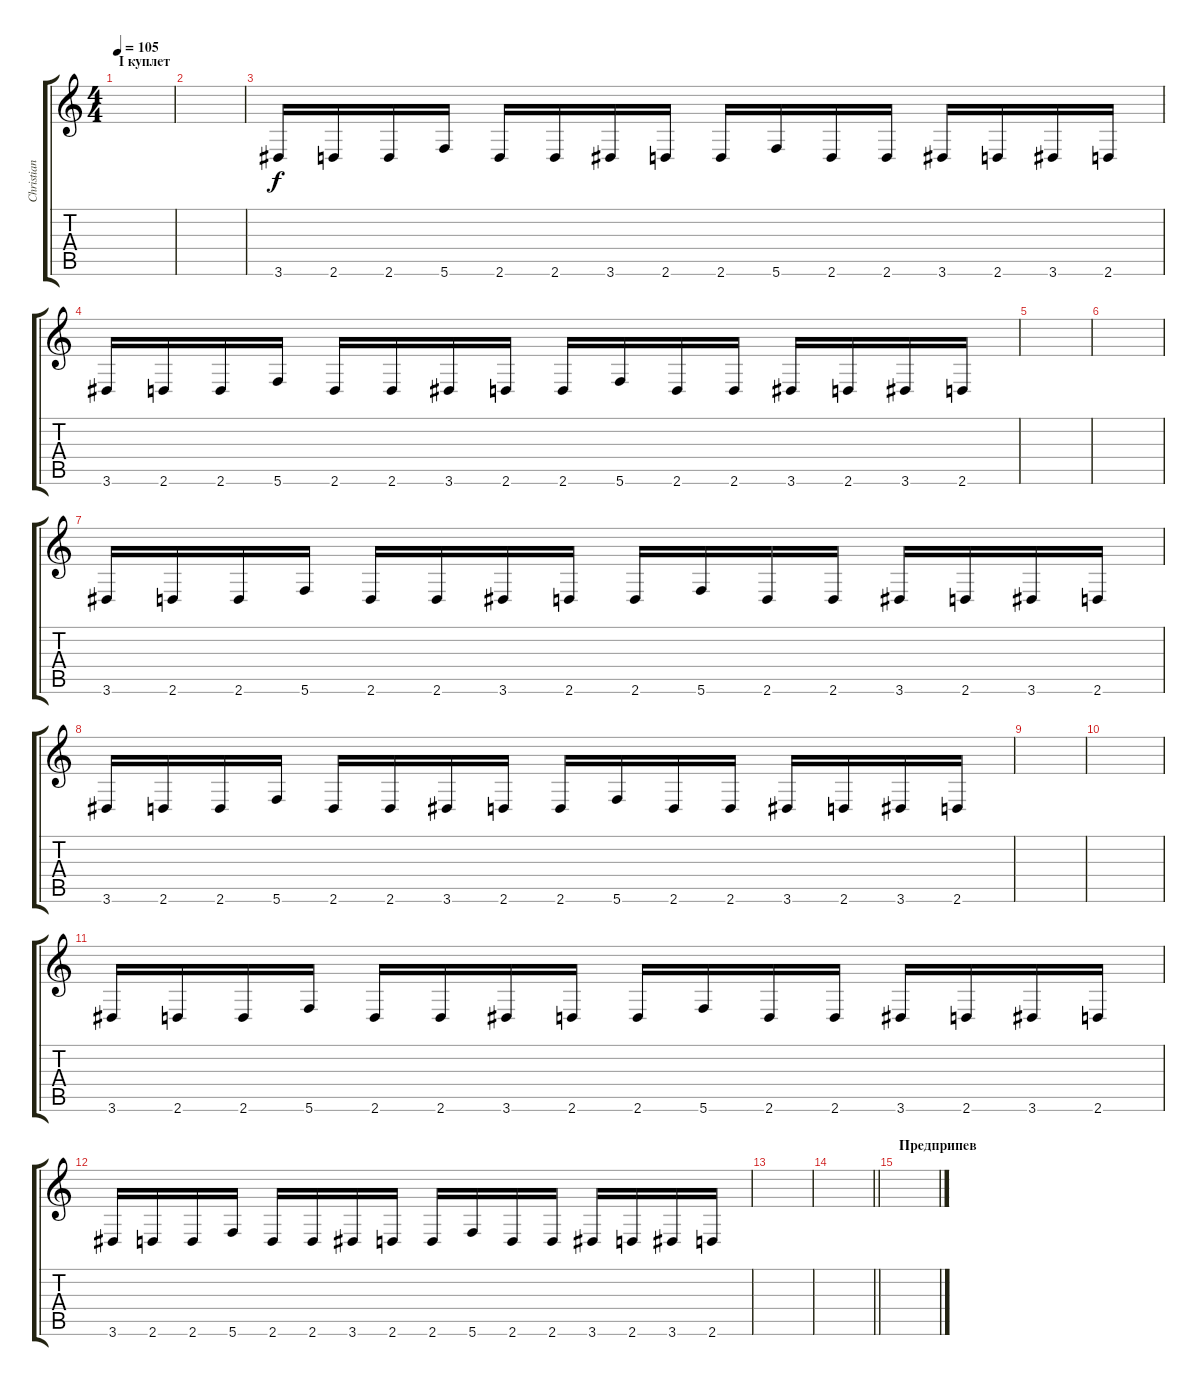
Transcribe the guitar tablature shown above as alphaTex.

\track ("Christian Lorenz" "Christian ") {instrument synthbass1}
\staff {score tabs}
\tuning (E4 C4 G3 C3 G2 C2) {hide}
\ts (4 4)
\section ("" "I куплет")
\tempo 105
\clef g2
\ks c
|
|
3.6.16 2.6.16 2.6.16 5.6.16 2.6.16 2.6.16 3.6.16 2.6.16 2.6.16 5.6.16 2.6.16 2.6.16 3.6.16 2.6.16 3.6.16 2.6.16 |
3.6.16 2.6.16 2.6.16 5.6.16 2.6.16 2.6.16 3.6.16 2.6.16 2.6.16 5.6.16 2.6.16 2.6.16 3.6.16 2.6.16 3.6.16 2.6.16 |
|
|
3.6.16 2.6.16 2.6.16 5.6.16 2.6.16 2.6.16 3.6.16 2.6.16 2.6.16 5.6.16 2.6.16 2.6.16 3.6.16 2.6.16 3.6.16 2.6.16 |
3.6.16 2.6.16 2.6.16 5.6.16 2.6.16 2.6.16 3.6.16 2.6.16 2.6.16 5.6.16 2.6.16 2.6.16 3.6.16 2.6.16 3.6.16 2.6.16 |
|
|
3.6.16 2.6.16 2.6.16 5.6.16 2.6.16 2.6.16 3.6.16 2.6.16 2.6.16 5.6.16 2.6.16 2.6.16 3.6.16 2.6.16 3.6.16 2.6.16 |
3.6.16 2.6.16 2.6.16 5.6.16 2.6.16 2.6.16 3.6.16 2.6.16 2.6.16 5.6.16 2.6.16 2.6.16 3.6.16 2.6.16 3.6.16 2.6.16 |
|
\barLineRight lightlight
|
\section ("" "Предприпев")
